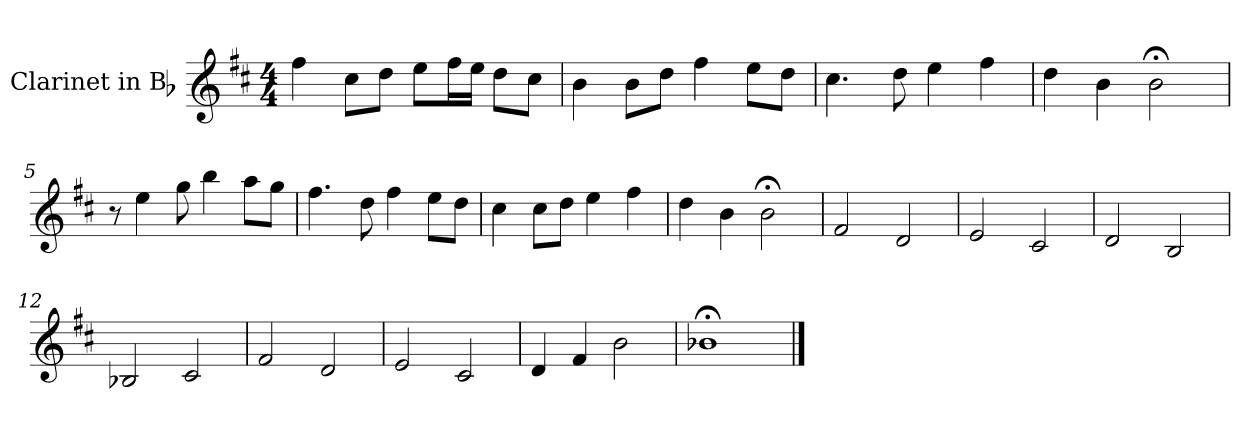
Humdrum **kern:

**kern
*part1
*staff1
*I"Clarinet in Bb
*I'Cl
*clefG2
*ITrd1c2
*k[]
*C:
*M4/4
*MM132
=1
4ee\
8b\L
8cc\J
8dd\L
16ee\L
16dd\JJ
8cc\L
8b\J
=2
4a\
8a\L
8cc\J
4ee\
8dd\L
8cc\J
=3
4.b\
8cc\
4dd\
4ee\
=4
4cc\
4a\
2a;<\
!!LO:LB:g=z
=5
8r
4dd\
8ff\
4aa\
8gg\L
8ff\J
=6
4.ee\
8cc\
4ee\
8dd\L
8cc\J
=7
4b\
8b\L
8cc\J
4dd\
4ee\
=8
4cc\
4a\
2a;<\
=9
2e/
2c/
=10
2d/
2B/
!!LO:LB:g=z
=11
2c/
2A/
=12
2A-X/
2B/
=13
2e/
2c/
=14
2d/
2B/
=15
4c/
4e/
2a\
=16
1a-X;<
==
*-
